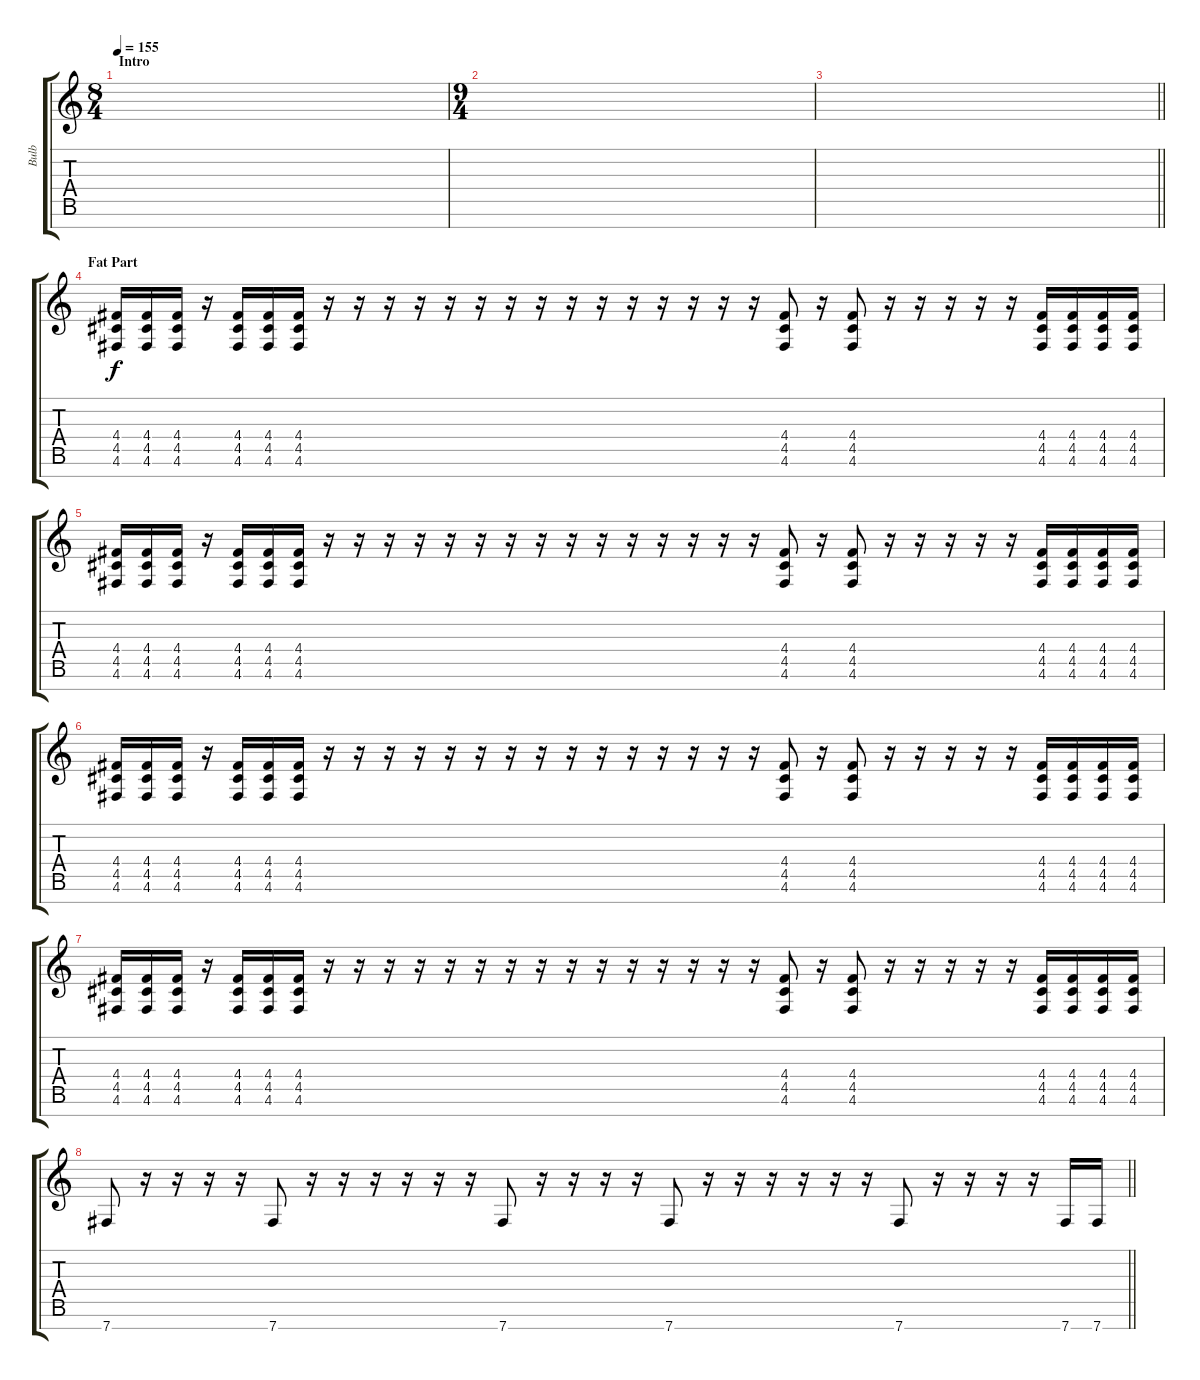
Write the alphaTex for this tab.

\track ("Bulb" "Bulb") {instrument overdrivenguitar}
\staff {score tabs}
\tuning (E4 B3 G3 D3 A2 D2 B1) {hide}
\ts (8 4)
\section ("" "Intro")
\tempo 155
\clef g2
\ks c
|
\ts (9 4)
|
\barLineRight lightlight
|
\section ("" "Fat Part")
(4.4 4.5 4.6).16 (4.4 4.5 4.6).16 (4.4 4.5 4.6).16 r.16 (4.4 4.5 4.6).16 (4.4 4.5 4.6).16 (4.4 4.5 4.6).16 r.16 r.16 r.16 r.16 r.16 r.16 r.16 r.16 r.16 r.16 r.16 r.16 r.16 r.16 r.16 (4.4 4.5 4.6).8 r.16 (4.4 4.5 4.6).8 r.16 r.16 r.16 r.16 r.16 (4.4 4.5 4.6).16 (4.4 4.5 4.6).16 (4.4 4.5 4.6).16 (4.4 4.5 4.6).16 |
(4.4 4.5 4.6).16 (4.4 4.5 4.6).16 (4.4 4.5 4.6).16 r.16 (4.4 4.5 4.6).16 (4.4 4.5 4.6).16 (4.4 4.5 4.6).16 r.16 r.16 r.16 r.16 r.16 r.16 r.16 r.16 r.16 r.16 r.16 r.16 r.16 r.16 r.16 (4.4 4.5 4.6).8 r.16 (4.4 4.5 4.6).8 r.16 r.16 r.16 r.16 r.16 (4.4 4.5 4.6).16 (4.4 4.5 4.6).16 (4.4 4.5 4.6).16 (4.4 4.5 4.6).16 |
(4.4 4.5 4.6).16 (4.4 4.5 4.6).16 (4.4 4.5 4.6).16 r.16 (4.4 4.5 4.6).16 (4.4 4.5 4.6).16 (4.4 4.5 4.6).16 r.16 r.16 r.16 r.16 r.16 r.16 r.16 r.16 r.16 r.16 r.16 r.16 r.16 r.16 r.16 (4.4 4.5 4.6).8 r.16 (4.4 4.5 4.6).8 r.16 r.16 r.16 r.16 r.16 (4.4 4.5 4.6).16 (4.4 4.5 4.6).16 (4.4 4.5 4.6).16 (4.4 4.5 4.6).16 |
(4.4 4.5 4.6).16 (4.4 4.5 4.6).16 (4.4 4.5 4.6).16 r.16 (4.4 4.5 4.6).16 (4.4 4.5 4.6).16 (4.4 4.5 4.6).16 r.16 r.16 r.16 r.16 r.16 r.16 r.16 r.16 r.16 r.16 r.16 r.16 r.16 r.16 r.16 (4.4 4.5 4.6).8 r.16 (4.4 4.5 4.6).8 r.16 r.16 r.16 r.16 r.16 (4.4 4.5 4.6).16 (4.4 4.5 4.6).16 (4.4 4.5 4.6).16 (4.4 4.5 4.6).16 |
\barLineRight lightlight
7.7.8 r.16 r.16 r.16 r.16 7.7.8 r.16 r.16 r.16 r.16 r.16 r.16 7.7.8 r.16 r.16 r.16 r.16 7.7.8 r.16 r.16 r.16 r.16 r.16 r.16 7.7.8 r.16 r.16 r.16 r.16 7.7.16 7.7.16
